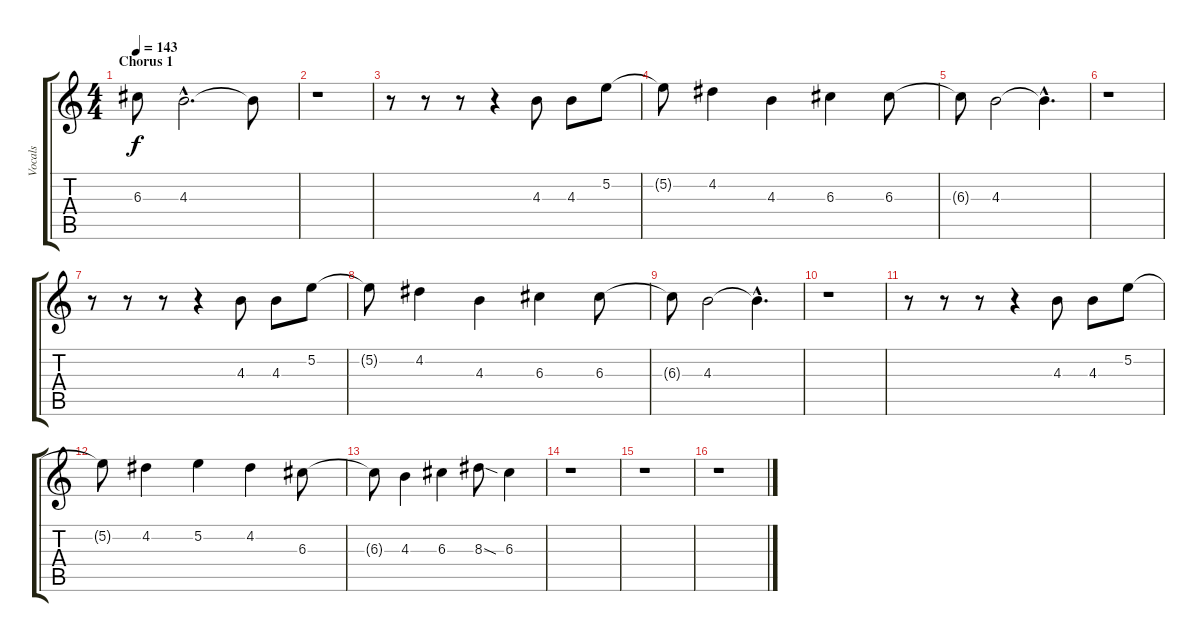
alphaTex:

\track ("Vocals" "Vocals") {instrument electricguitarjazz}
\staff {score tabs}
\tuning (E4 B3 G3 D3 A2 E2) {hide}
\ts (4 4)
\section ("" "Chorus 1")
\tempo 143
\clef g2
\ks c
6.3{t}.8{dy f} 4.3{hac}.2{d} 4.3{t}.8 |
r.1 |
r.8 r.8 r.8 r.4 4.3.8 4.3.8 5.2.8 |
5.2{t}.8 4.2.4 4.3.4 6.3.4 6.3.8 |
6.3{t}.8 4.3.2 4.3{hac t}.4{d} |
r.1 |
r.8 r.8 r.8 r.4 4.3.8 4.3.8 5.2.8 |
5.2{t}.8 4.2.4 4.3.4 6.3.4 6.3.8 |
6.3{t}.8 4.3.2 4.3{hac t}.4{d} |
r.1 |
r.8 r.8 r.8 r.4 4.3.8 4.3.8 5.2.8 |
5.2{t}.8 4.2.4 5.2.4 4.2.4 6.3.8 |
6.3{t}.8 4.3.4 6.3.4 8.3{sod}.8 6.3.4 |
r.1 |
r.1 |
r.1
